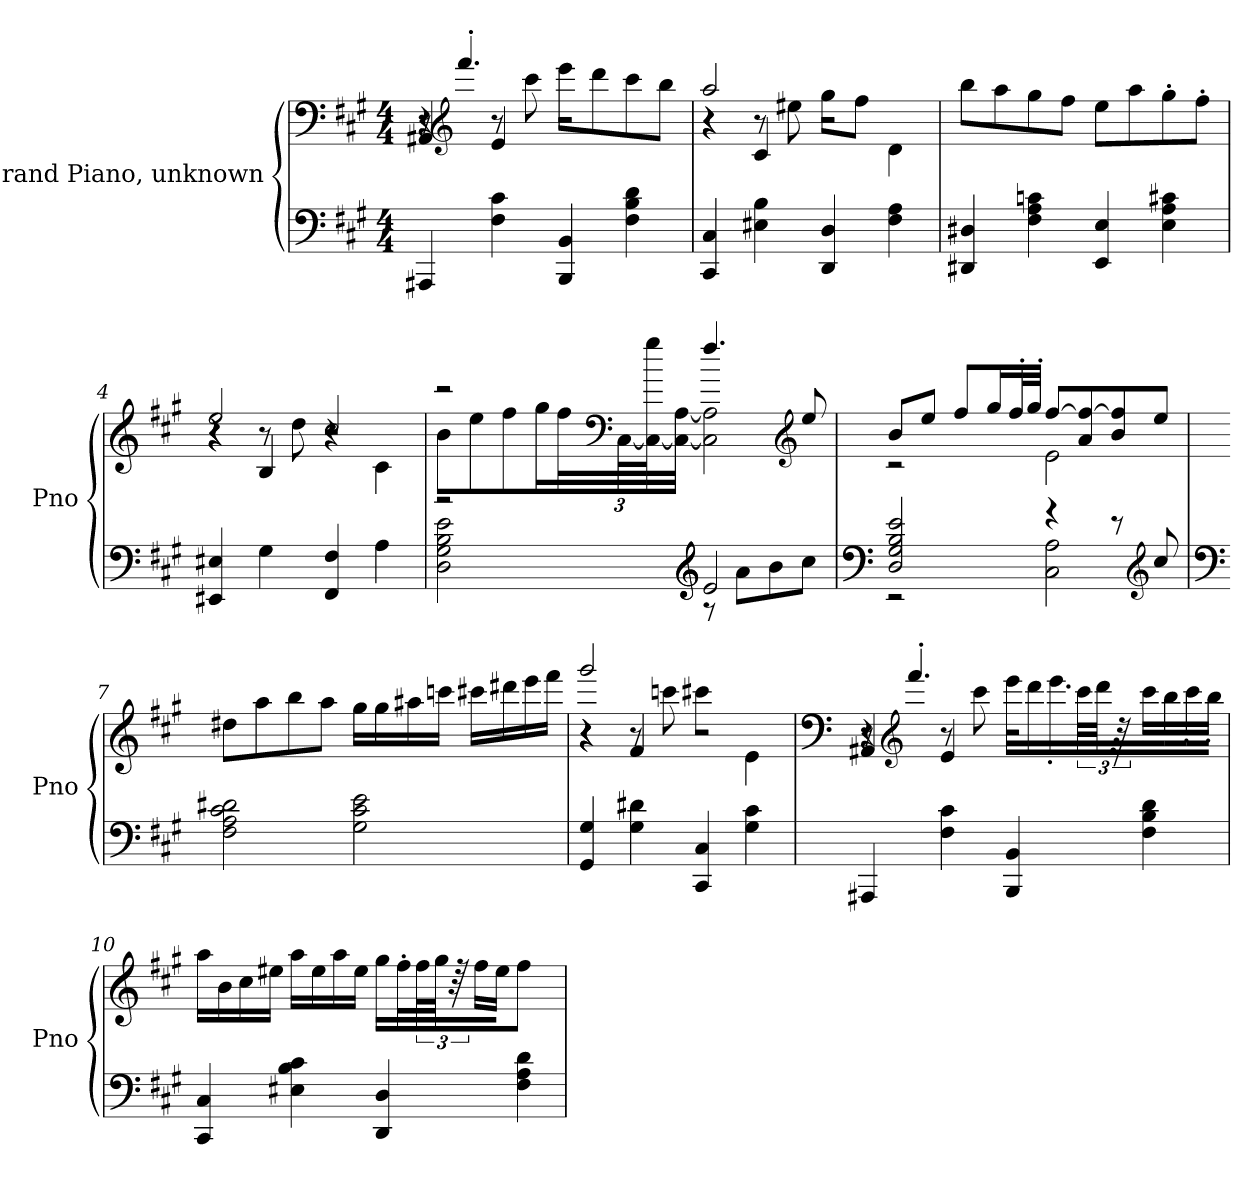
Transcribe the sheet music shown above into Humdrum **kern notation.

**kern	**kern
*part1	*part1
*staff2	*staff1
*I"Grand Piano, unknown	*
*I'Pno	*
*clefF4	*clefF4
*k[f#c#g#]	*k[f#c#g#]
*M4/4	*M4/4
*MM120	*MM120
=1	=1
*	*^
*	*	*^
4AAA#X/	8r	4r	4AA#X/
*	*clefG2	*	*
.	4.fff#'/	.	.
4F#\ 4c#\	.	8r	4e/
.	.	8ccc#\	.
4BBB/ 4BB/	2r	8eee\L	2r
.	.	8ddd\	.
4F#\ 4B\ 4d\	.	8ccc#\	.
.	.	8bb\J	.
=2	=2	=2	=2
4CC#/ 4C#/	2aa/	4r	4r
4E#X\ 4B\	.	8r	4c#/
.	.	8ee#X\	.
4DD/ 4D/	2r	8gg#\L	2r
.	.	8ff#\J	.
4F#\ 4A\	.	4d\	.
*	*v	*v	*v
=3	=3
4DD#X/ 4D#X/	8bb\L
.	8aa\
4F#\ 4A\ 4cn\	8gg#\
.	8ff#\J
4EE/ 4E/	8ee\L
.	8aa\
4E\ 4A\ 4c#X\	8gg#'\
.	8ff#'\J
=4	=4
*	*^
*	*	*^
4EE#X/ 4E#X/	2ee/	4r	4r
4G#\	.	8r	4B/
.	.	8dd\	.
4FF#/ 4F#/	2cc#/	4r	2r
4A\	.	4c#\	.
*	*	*v	*v
!!LO:LB:g=z
=5	=5	=5
*^	*	*
2r	2D\ 2G#\ 2B\ 2e\	2r	8b\L
.	.	.	8ee\
.	.	.	8ff#\
.	.	.	16gg#\L
*	*	*	*Xbrackettup
.	.	.	48ff#\L
*	*	*clefF4	*
.	.	.	[96C#\L
.	.	.	96C#\_ 96gg#\J
.	.	.	48C#\_ [48A\JJJ
*clefG2	*	*	*
2e/	8r	4.ff#/	2C#\] 2A\]
.	8a\L	.	.
.	8b\	.	.
*	*	*clefG2	*
.	8cc#\J	8ee/	.
=6	=6	=6	=6
*clefF4	*	*	*
2D/ 2G#/ 2B/ 2e/	2r	8b/L	2r
.	.	8ee/J	.
.	.	8ff#/L	.
.	.	16gg#/L	.
.	.	32ff#'/L	.
.	.	32gg#'/JJJ	.
4r	2C#\ 2A\	[8ff#/L	2e\
.	.	8a/ 8ff#/_	.
8r	.	8b/ 8ff#/]	.
*clefG2	*	*	*
8cc#/	.	8ee/J	.
*v	*v	*	*
*	*v	*v
!!LO:LB:g=z
=7	=7
*clefF4	*
2F#\ 2A\ 2c#\ 2d#X\	8dd#X\L
.	8aa\
.	8bb\
.	8aa\J
2G#\ 2c#\ 2e\	16gg#\LL
.	16gg#\
.	16aa#X\
.	16cccn\JJ
.	16ccc#X\LL
.	16ddd#X\
.	16eee\
.	16fff#\JJ
=8	=8
*	*^
*	*	*^
4GG#/ 4G#/	2ggg#/	4r	4r
4G#\ 4d#X\	.	8r	4f#/
.	.	8cccn\	.
4CC#/ 4C#/	2r	4ccc#X\	2r
4G#\ 4c#\	.	4e\	.
!!LO:LB:g=z	!!	!!
=9	=9	=9	=9
*	*clefF4	*	*
4AAA#X/	8r	4r	4AA#X/
*	*clefG2	*	*
.	4.fff#'/	.	.
4F#\ 4c#\	.	8r	4e/
.	.	8ccc#\	.
4BBB/ 4BB/	2r	16eee\LL	2r
.	.	16ddd\	.
.	.	16.eee'\	.
*	*	*brackettup	*
.	.	96ccc#\LL	.
.	.	96ddd\JJJJ	.
.	.	96r	.
4F#\ 4B\ 4d\	.	16ccc#\LL	.
.	.	16bb\	.
.	.	16ccc#'\	.
.	.	16bb'\JJ	.
*	*v	*v	*v
=10	=10
4CC#/ 4C#/	16aa\LL
.	16b\
.	16cc#\
.	16ee#X\JJ
4E#X\ 4B\ 4c#\	16aa\LL
.	16ee#\
.	16aa\
.	16ee#\JJ
4DD/ 4D/	16gg#\LL
.	32ff#'\L
.	96ff#\L
.	96gg#\JJJJ
.	96r
.	16ff#\LL
.	16ee#\JJ
4F#\ 4A\ 4d\	4ff#\
=	=
*-	*-
